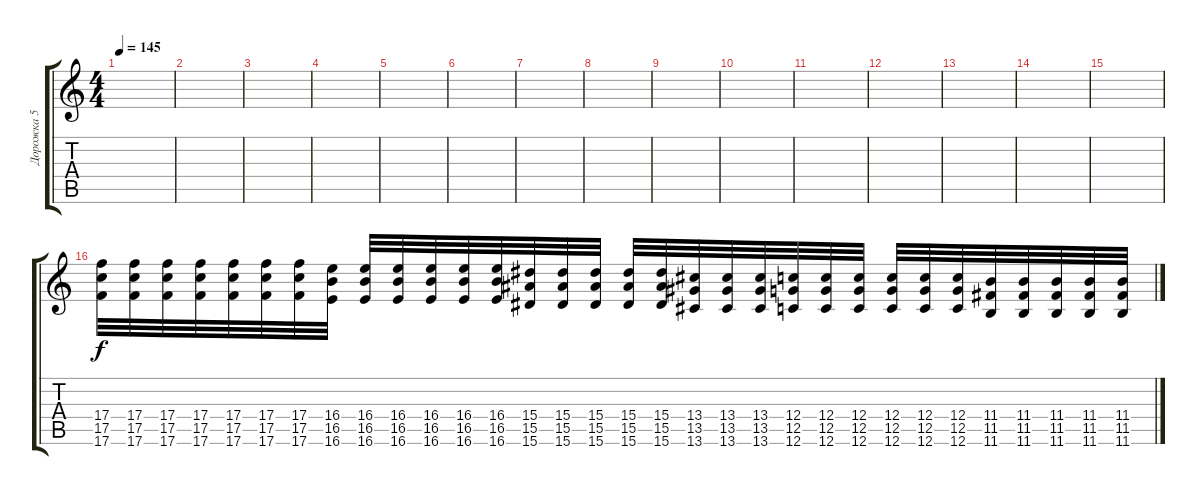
\track ("Дорожка 5" "Дорожка 5") {instrument distortionguitar}
\staff {score tabs}
\tuning (D4 A3 F3 C3 G2 C2) {hide}
\ts (4 4)
\tempo 145
\clef g2
\ks c
|
|
|
|
|
|
|
|
|
|
|
|
|
|
|
(17.4 17.5 17.6).32 (17.4 17.5 17.6).32 (17.4 17.5 17.6).32 (17.4 17.5 17.6).32 (17.4 17.5 17.6).32 (17.4 17.5 17.6).32 (17.4 17.5 17.6).32 (16.4 16.5 16.6).32 (16.4 16.5 16.6).32 (16.4 16.5 16.6).32 (16.4 16.5 16.6).32 (16.4 16.5 16.6).32 (16.4 16.5 16.6).32 (15.4 15.5 15.6).32 (15.4 15.5 15.6).32 (15.4 15.5 15.6).32 (15.4 15.5 15.6).32 (15.4 15.5 15.6).32 (13.4 13.5 13.6).32 (13.4 13.5 13.6).32 (13.4 13.5 13.6).32 (12.4 12.5 12.6).32 (12.4 12.5 12.6).32 (12.4 12.5 12.6).32 (12.4 12.5 12.6).32 (12.4 12.5 12.6).32 (12.4 12.5 12.6).32 (11.4 11.5 11.6).32 (11.4 11.5 11.6).32 (11.4 11.5 11.6).32 (11.4 11.5 11.6).32 (11.4 11.5 11.6).32
